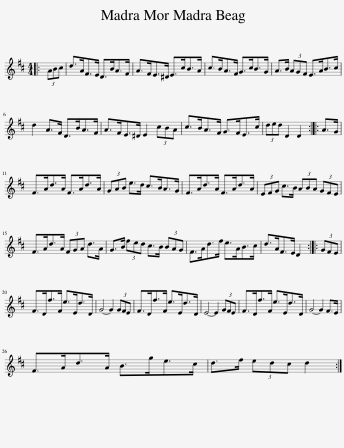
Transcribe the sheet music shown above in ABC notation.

X:1
L:1/8
M:4/4
I:linebreak $
K:D
V:1 treble
V:1
|: (3ABc | d>AF>E D>BA>F | A>FE>^D E>cB>A | c>BA>F G>cB>G | A>B (3AGF E>AB>c |$ %5
 d2 A>F D>BA>F | A>FE>^D E2 (3cBA | c>BA>F G>FE>c | (3ded D2 D2 :: A>G |$ %10
 F>Ad>A F>Ad>A | (3GAB e>d c>BA>G | F>Ad>A F>Ad>A | (3EFG c>B (3ABA (3GFE |$ F>Ad>A (3FGA d>A | %15
 G>B (3fed c>B (3BAG | F>Ad>f e>AB>c | d>AF>E D2 :: (3GFE |$ F>Df>F e>Ed>D | %20
 G4- G2 (3GFE | F>Df>F e>Ed>D | E4- E2 (3GFE | F>Df>F e>Ed>D | G4- G2 F>E |$ %25
 F>Ad>A B>ge>c | d>f (3edc d2 :| %27
